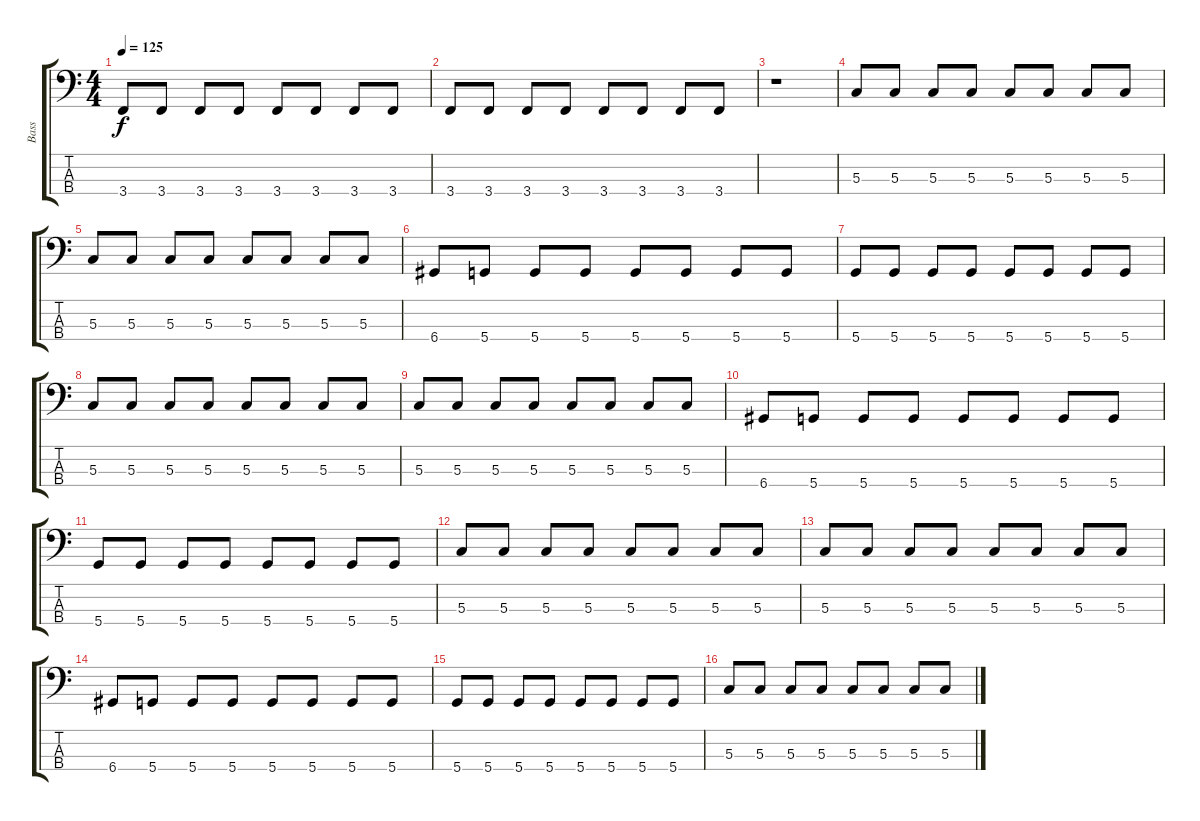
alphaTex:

\track ("Bass" "Bass") {instrument electricbasspick}
\staff {score tabs}
\tuning (F2 C2 G1 D1) {hide}
\ts (4 4)
\tempo 125
\clef f4
\ks c
3.4.8{dy f} 3.4.8 3.4.8 3.4.8 3.4.8 3.4.8 3.4.8 3.4.8 |
3.4.8 3.4.8 3.4.8 3.4.8 3.4.8 3.4.8 3.4.8 3.4.8 |
r.1 |
5.3.8 5.3.8 5.3.8 5.3.8 5.3.8 5.3.8 5.3.8 5.3.8 |
5.3.8 5.3.8 5.3.8 5.3.8 5.3.8 5.3.8 5.3.8 5.3.8 |
6.4.8 5.4.8 5.4.8 5.4.8 5.4.8 5.4.8 5.4.8 5.4.8 |
5.4.8 5.4.8 5.4.8 5.4.8 5.4.8 5.4.8 5.4.8 5.4.8 |
5.3.8 5.3.8 5.3.8 5.3.8 5.3.8 5.3.8 5.3.8 5.3.8 |
5.3.8 5.3.8 5.3.8 5.3.8 5.3.8 5.3.8 5.3.8 5.3.8 |
6.4.8 5.4.8 5.4.8 5.4.8 5.4.8 5.4.8 5.4.8 5.4.8 |
5.4.8 5.4.8 5.4.8 5.4.8 5.4.8 5.4.8 5.4.8 5.4.8 |
5.3.8 5.3.8 5.3.8 5.3.8 5.3.8 5.3.8 5.3.8 5.3.8 |
5.3.8 5.3.8 5.3.8 5.3.8 5.3.8 5.3.8 5.3.8 5.3.8 |
6.4.8 5.4.8 5.4.8 5.4.8 5.4.8 5.4.8 5.4.8 5.4.8 |
5.4.8 5.4.8 5.4.8 5.4.8 5.4.8 5.4.8 5.4.8 5.4.8 |
5.3.8 5.3.8 5.3.8 5.3.8 5.3.8 5.3.8 5.3.8 5.3.8
